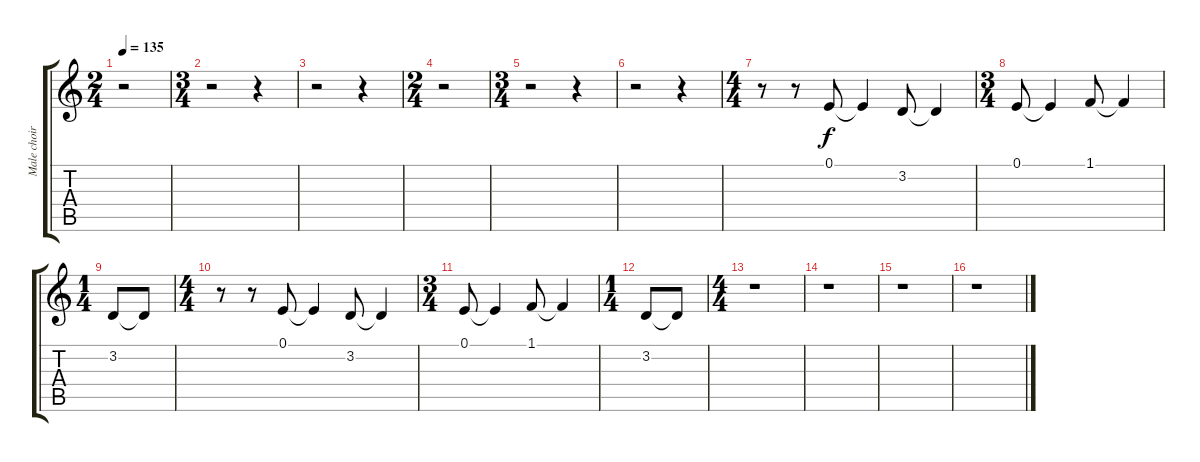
\track ("Male choir" "Male choir") {instrument synthvoice}
\staff {score tabs}
\tuning (E4 B3 G3 D3 A2 E2) {hide}
\ts (2 4)
\tempo 135
\clef g2
\ks c
r.2{dy f} |
\ts (3 4)
r.2 r.4 |
r.2 r.4 |
\ts (2 4)
r.2 |
\ts (3 4)
r.2 r.4 |
r.2 r.4 |
\ts (4 4)
r.8 r.8 0.1.8 0.1{t}.4 3.2.8 3.2{t}.4 |
\ts (3 4)
0.1.8 0.1{t}.4 1.1.8 1.1{t}.4 |
\ts (1 4)
3.2.8 3.2{t}.8 |
\ts (4 4)
r.8 r.8 0.1.8 0.1{t}.4 3.2.8 3.2{t}.4 |
\ts (3 4)
0.1.8 0.1{t}.4 1.1.8 1.1{t}.4 |
\ts (1 4)
3.2.8 3.2{t}.8 |
\ts (4 4)
r.1 |
r.1 |
r.1 |
r.1
